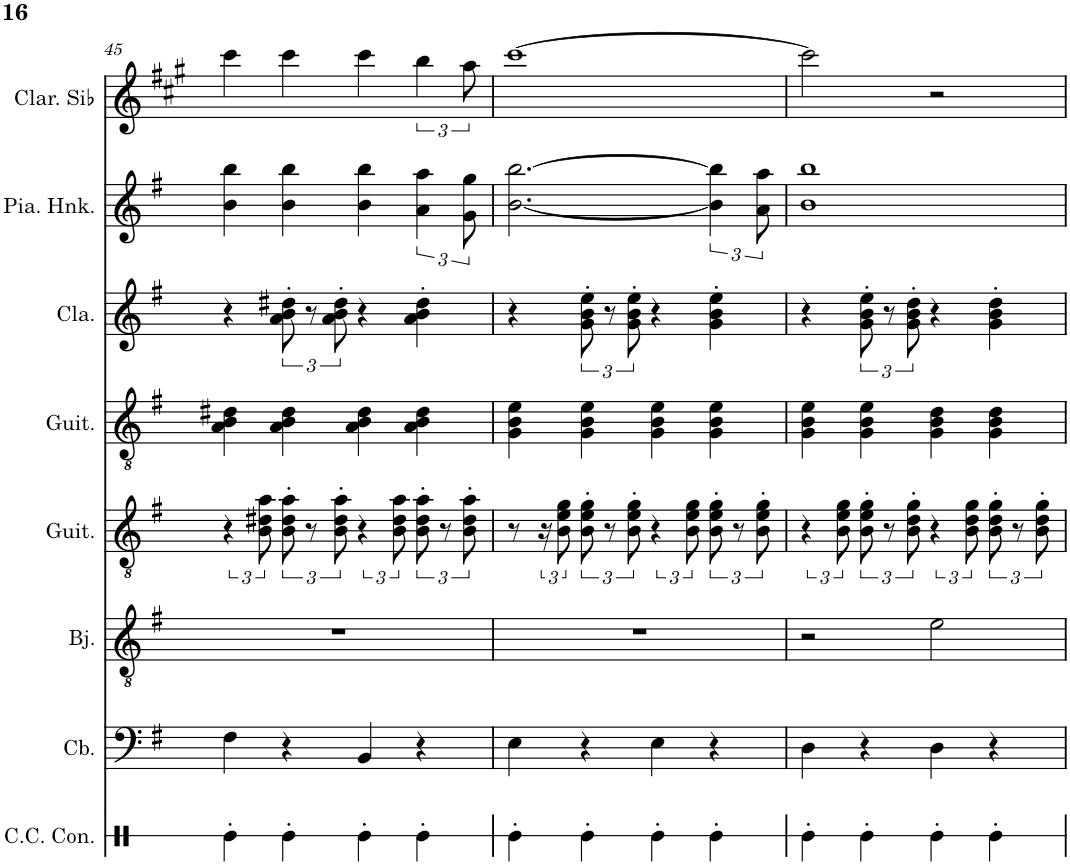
**kern	**kern	**kern	**kern	**kern	**kern	**kern	**kern
*part8	*part7	*part6	*part5	*part4	*part3	*part2	*part1
*staff8	*staff7	*staff6	*staff5	*staff4	*staff3	*staff2	*staff1
*I"Caisse claire de concert, Woodblock	*I"Contrebasse, Acou Bass	*I"Banjo, Banjo	*I"Guitare acoustique, SteelStrGuitar	*I"Guitare acoustique, Jazz Guitar	*I"Clavecin, Harpschord	*I"Piano Honky Tonk, Honky-tonk Piano	*I"Clarinette en Sib
*I'C.C. Con.	*I'Cb.	*I'Bj.	*I'Guit.	*I'Guit.	*I'Cla.	*I'Pia. Hnk.	*I'Clar. Sib
!!LO:PB:g=z
*clefX	*clefF4	*clefGv2	*clefGv2	*clefGv2	*clefG2	*clefG2	*clefG2
*	*Trd7c12	*Trd7c12	*	*	*	*	*Trd1c2
*k[f#]	*k[f#]	*k[f#]	*k[f#]	*k[f#]	*k[f#]	*k[f#]	*k[f#c#g#]
*M4/4	*M4/4	*M4/4	*M4/4	*M4/4	*M4/4	*M4/4	*M4/4
=45	=45	=45	=45	=45	=45	=45	=45
4Re'\	4F#\	1r	6r	4A\ 4B\ 4d#X\	4r	4b\ 4bb\	4ccc#\
.	.	.	12B\ 12d#X\ 12a\	.	.	.	.
4Re'\	4r	.	12B\' 12d#\' 12a\'	4A\ 4B\ 4d#\	12a\' 12b\' 12dd#X\'	4b\ 4bb\	4ccc#\
.	.	.	12r	.	12r	.	.
.	.	.	12B\' 12d#\' 12a\'	.	12a\' 12b\' 12dd#\'	.	.
4Re'\	4BB/	.	6r	4A\ 4B\ 4d#\	4r	4b\ 4bb\	4ccc#\
.	.	.	12B\ 12d#\ 12a\	.	.	.	.
4Re'\	4r	.	12B\' 12d#\' 12a\'	4A\ 4B\ 4d#\	4a\' 4b\' 4dd#\'	6a\ 6aa\	6bb\
.	.	.	12r	.	.	.	.
.	.	.	12B\' 12d#\' 12a\'	.	.	12g\ 12gg\	12aa\
=46	=46	=46	=46	=46	=46	=46	=46
4Re'\	4E\	1r	8r	4G\ 4B\ 4e\	4r	[2.b\ [2.bb\	[1ccc#
.	.	.	24r	.	.	.	.
.	.	.	12B\ 12e\ 12g\	.	.	.	.
4Re'\	4r	.	12B\' 12e\' 12g\'	4G\ 4B\ 4e\	12g\' 12b\' 12ee\'	.	.
.	.	.	12r	.	12r	.	.
.	.	.	12B\' 12e\' 12g\'	.	12g\' 12b\' 12ee\'	.	.
4Re'\	4E\	.	6r	4G\ 4B\ 4e\	4r	.	.
.	.	.	12B\ 12e\ 12g\	.	.	.	.
4Re'\	4r	.	12B\' 12e\' 12g\'	4G\ 4B\ 4e\	4g\' 4b\' 4ee\'	6b\] 6bb\]	.
.	.	.	12r	.	.	.	.
.	.	.	12B\' 12e\' 12g\'	.	.	12a\ 12aa\	.
=47	=47	=47	=47	=47	=47	=47	=47
4Re'\	4D\	2r	6r	4G\ 4B\ 4e\	4r	1b 1bb	2ccc#\]
.	.	.	12B\ 12e\ 12g\	.	.	.	.
4Re'\	4r	.	12B\' 12e\' 12g\'	4G\ 4B\ 4e\	12g\' 12b\' 12ee\'	.	.
.	.	.	12r	.	12r	.	.
.	.	.	12B\' 12d\' 12g\'	.	12g\' 12b\' 12dd\'	.	.
4Re'\	4D\	2e\	6r	4G\ 4B\ 4d\	4r	.	2r
.	.	.	12B\ 12d\ 12g\	.	.	.	.
4Re'\	4r	.	12B\' 12d\' 12g\'	4G\ 4B\ 4d\	4g\' 4b\' 4dd\'	.	.
.	.	.	12r	.	.	.	.
.	.	.	12B\' 12d\' 12g\'	.	.	.	.
=	=	=	=	=	=	=	=
*-	*-	*-	*-	*-	*-	*-	*-
